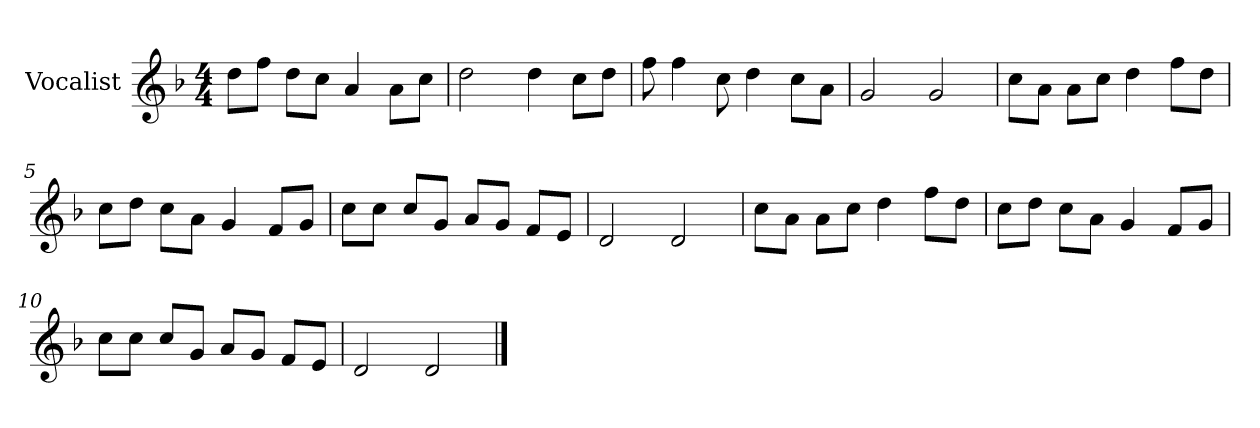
**kern
*part1
*staff1
*I"Vocalist
*k[b-]
*F:
*M4/4
=
8ddL
8ffJ
8ddL
8ccJ
4a
8aL
8ccJ
=1
2dd
4dd
8ccL
8ddJ
=2
8ff
4ff
8cc
4dd
8ccL
8aJ
=3
2g
2g
=4
8ccL
8aJ
8aL
8ccJ
4dd
8ffL
8ddJ
=5
8ccL
8ddJ
8ccL
8aJ
4g
8fL
8gJ
=6
8ccL
8ccJ
8ccL
8gJ
8aL
8gJ
8fL
8eJ
=7
2d
2d
=8
8ccL
8aJ
8aL
8ccJ
4dd
8ffL
8ddJ
=9
8ccL
8ddJ
8ccL
8aJ
4g
8fL
8gJ
=10
8ccL
8ccJ
8ccL
8gJ
8aL
8gJ
8fL
8eJ
=11
2d
2d
==
*-
